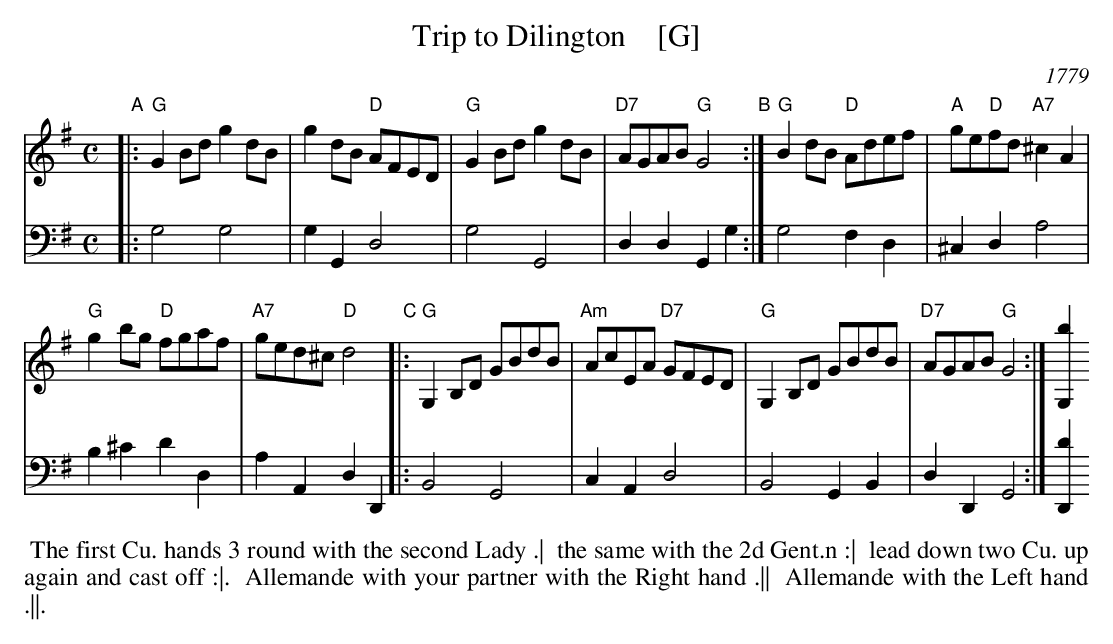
X:1	% Number at top right
T: Trip to Dilington    [G]
O: 1779
L: 1/8
M: C
K: G
V: 1 brace=2 staves=2
"A"|:\
"G"G2Bd g2dB | g2dB "D"AFED |\
"G"G2Bd g2dB | "D7"AGAB "G"G4 \
"B":|\
"G"B2dB "D"Adef | "A"ge"D"fd "A7"^c2A2 |
"G"g2bg "D"fgaf | "A7"ged^c "D"d4 \
"C"|:\
"G"G,2B,D GBdB | "Am"AcEA "D7"GFED |\
"G"G,2B,D GBdB |"D7"AGAB "G"G4 :| [b2G,2]
V: 2 clef=bass middle=d
|:\
g4 g4 | g2G2 d4 |\
g4 G4 | d2d2 G2g2 \
:|\
g4 f2d2 | ^c2d2 a4 |
b2^c'2 d'2d2 | a2A2 d2D2 \
|:\
B4 G4 | c2A2 d4 |\
B4 G2B2 | d2D2 G4 :| [d'2D2]
